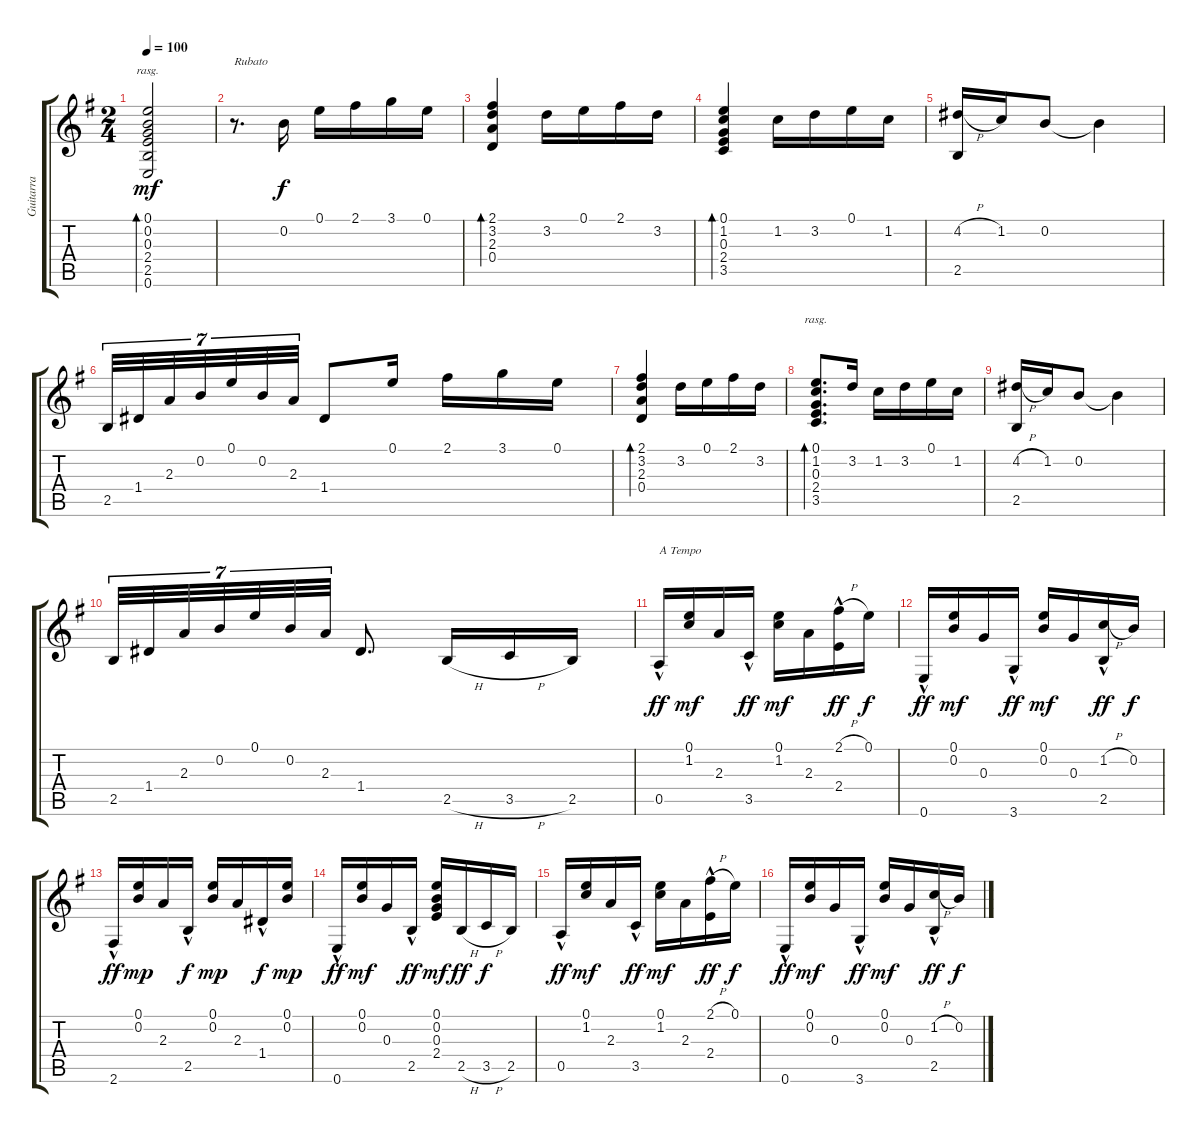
\track ("Guitarra" "Guitarra") {instrument acousticguitarnylon}
\staff {score tabs}
\tuning (E4 B3 G3 D3 A2 E2) {hide}
\ts (2 4)
\tempo 100
\clef g2
\ks eminor
(0.1 0.2 0.3 2.4 2.5 0.6).2{bd 480 rasg ii dy mf} |
r.8{d txt "Rubato"} 0.2.16{dy f} 0.1.16 2.1.16 3.1.16 0.1.16 |
(2.1 3.2 2.3 0.4).4{bd 120} 3.2.16 0.1.16 2.1.16 3.2.16 |
(0.1 1.2 0.3 2.4 3.5).4{bd 120} 1.2.16 3.2.16 0.1.16 1.2.16 |
(4.2{h} 2.5).16 1.2.16 0.2.8 0.2{t}.4 |
2.5.32{tu (7 4)} 1.4.32{tu (7 4)} 2.3.32{tu (7 4)} 0.2.32{tu (7 4)} 0.1.32{tu (7 4)} 0.2.32{tu (7 4)} 2.3.32{tu (7 4)} 1.4.8 0.1.16 2.1.16 3.1.16 0.1.16 |
(2.1 3.2 2.3 0.4).4{bd 120} 3.2.16 0.1.16 2.1.16 3.2.16 |
(0.1 1.2 0.3 2.4 3.5).8{d bd 120 rasg ii} 3.2.16 1.2.16 3.2.16 0.1.16 1.2.16 |
(4.2{h} 2.5).16 1.2.16 0.2.8 0.2{t}.4 |
2.5.32{tu (7 4)} 1.4.32{tu (7 4)} 2.3.32{tu (7 4)} 0.2.32{tu (7 4)} 0.1.32{tu (7 4)} 0.2.32{tu (7 4)} 2.3.32{tu (7 4)} 1.4.8{d} 2.5{h}.16 3.5{h}.16 2.5.16 |
0.5{hac}.16{txt "A Tempo" dy ff} (0.1 1.2).16{dy mf} 2.3.16 3.5{hac}.16{dy ff} (0.1 1.2).16{dy mf} 2.3.16 (2.1{h hac} 2.4{hac}).16{dy ff} 0.1.16{dy f} |
0.6{hac}.16{dy ff} (0.1 0.2).16{dy mf} 0.3.16 3.6{hac}.16{dy ff} (0.1 0.2).16{dy mf} 0.3.16 (1.2{h hac} 2.5{hac}).16{dy ff} 0.2.16{dy f} |
2.6{hac}.16{dy ff} (0.1 0.2).16{dy mp} 2.3.16 2.5{hac}.16{dy f} (0.1 0.2).16{dy mp} 2.3.16 1.4{hac}.16{dy f} (0.1 0.2).16{dy mp} |
0.6{hac}.16{dy ff} (0.1 0.2).16{dy mf} 0.3.16 2.5{hac}.16{dy ff} (0.1 0.2 0.3 2.4).16{dy mf} 2.5{h}.16{dy ff} 3.5{h}.16{dy f} 2.5.16 |
0.5{hac}.16{dy ff} (0.1 1.2).16{dy mf} 2.3.16 3.5{hac}.16{dy ff} (0.1 1.2).16{dy mf} 2.3.16 (2.1{h hac} 2.4{hac}).16{dy ff} 0.1.16{dy f} |
0.6{hac}.16{dy ff} (0.1 0.2).16{dy mf} 0.3.16 3.6{hac}.16{dy ff} (0.1 0.2).16{dy mf} 0.3.16 (1.2{h hac} 2.5{hac}).16{dy ff} 0.2.16{dy f}
